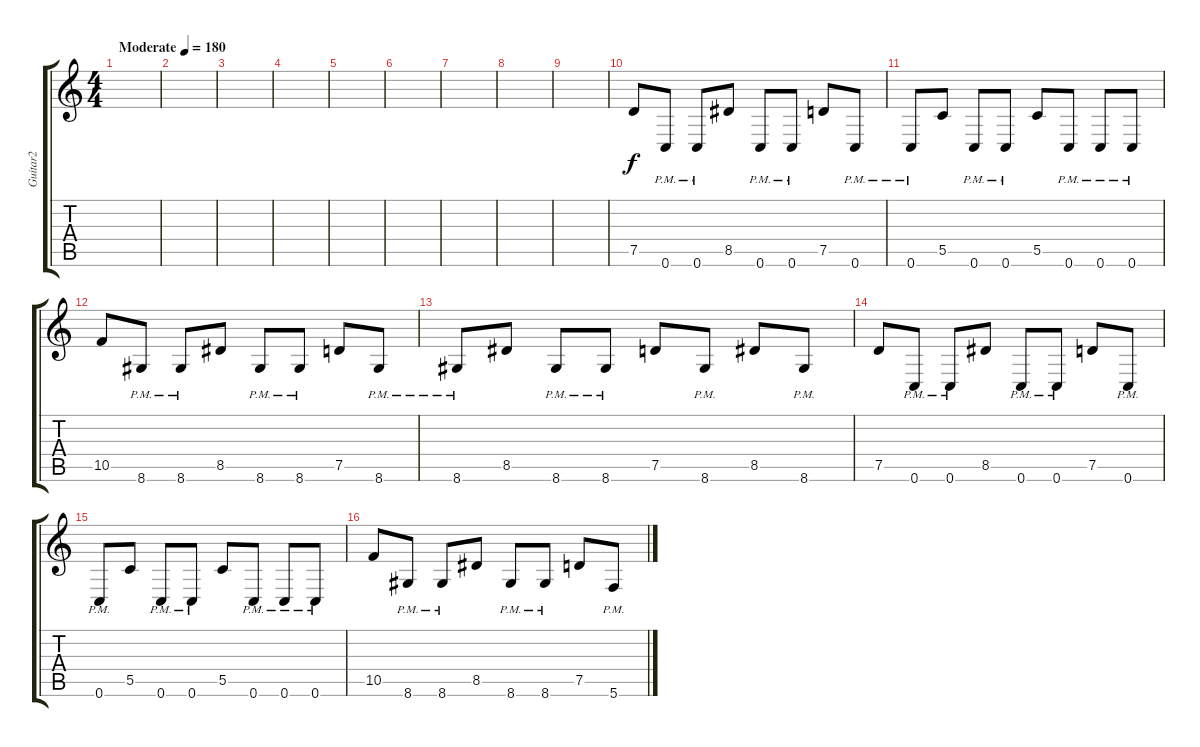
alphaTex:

\track ("Guitar2" "Guitar2") {instrument distortionguitar}
\staff {score tabs}
\tuning (D4 A3 F3 C3 G2 C2) {hide}
\ts (4 4)
\tempo (180 "Moderate")
\clef g2
\ks c
|
|
|
|
|
|
|
|
|
7.5.8 0.6{pm}.8 0.6{pm}.8 8.5.8 0.6{pm}.8 0.6{pm}.8 7.5.8 0.6{pm}.8 |
0.6{pm}.8 5.5.8 0.6{pm}.8 0.6{pm}.8 5.5.8 0.6{pm}.8 0.6{pm}.8 0.6{pm}.8 |
10.5.8 8.6{pm}.8 8.6{pm}.8 8.5.8 8.6{pm}.8 8.6{pm}.8 7.5.8 8.6{pm}.8 |
8.6{pm}.8 8.5.8 8.6{pm}.8 8.6{pm}.8 7.5.8 8.6{pm}.8 8.5.8 8.6{pm}.8 |
7.5.8 0.6{pm}.8 0.6{pm}.8 8.5.8 0.6{pm}.8 0.6{pm}.8 7.5.8 0.6{pm}.8 |
0.6{pm}.8 5.5.8 0.6{pm}.8 0.6{pm}.8 5.5.8 0.6{pm}.8 0.6{pm}.8 0.6{pm}.8 |
10.5.8 8.6{pm}.8 8.6{pm}.8 8.5.8 8.6{pm}.8 8.6{pm}.8 7.5.8 5.6{pm}.8
